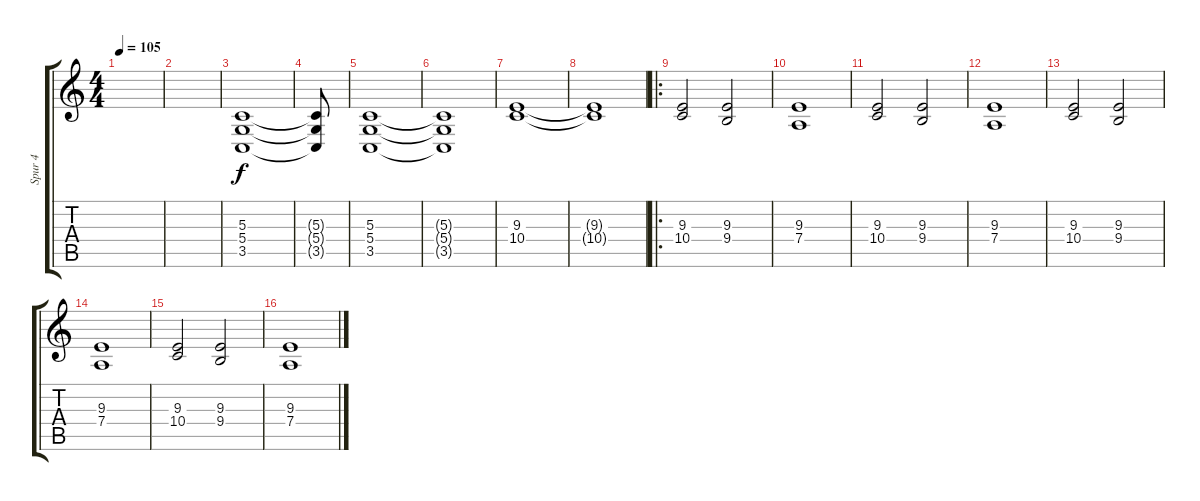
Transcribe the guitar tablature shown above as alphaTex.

\track ("Spur 4" "Spur 4") {instrument churchorgan}
\staff {score tabs}
\tuning (E4 B3 G3 D3 A2 E2) {hide}
\ts (4 4)
\tempo 105
\clef g2
\ks c
|
|
(5.3 5.4 3.5).1 |
(5.3{t} 5.4{t} 3.5{t}).8 |
(5.3 5.4 3.5).1 |
(5.3{t} 5.4{t} 3.5{t}).1 |
(9.3 10.4).1 |
(9.3{t} 10.4{t}).1 |
\ro
(9.3 10.4).2 (9.3 9.4).2 |
(9.3 7.4).1 |
(9.3 10.4).2 (9.3 9.4).2 |
(9.3 7.4).1 |
(9.3 10.4).2 (9.3 9.4).2 |
(9.3 7.4).1 |
(9.3 10.4).2 (9.3 9.4).2 |
(9.3 7.4).1
